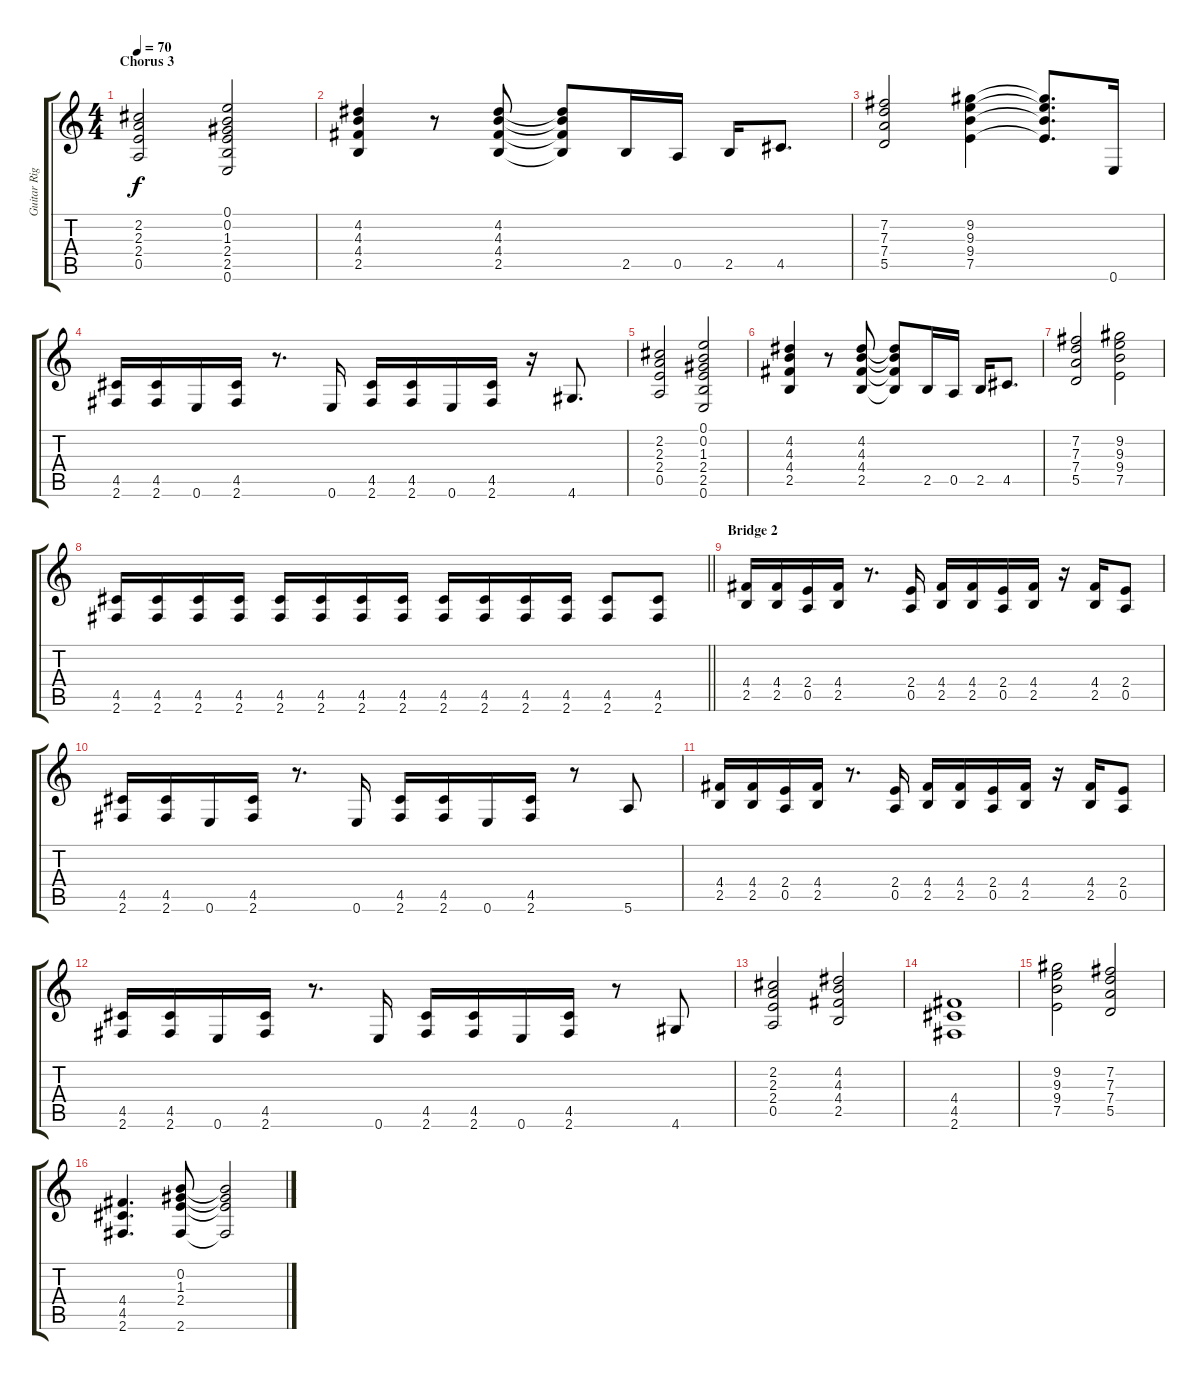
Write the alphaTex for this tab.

\track ("Guitar Right" "Guitar Rig") {instrument overdrivenguitar}
\staff {score tabs}
\tuning (E4 B3 G3 D3 A2 E2) {hide}
\ts (4 4)
\section ("" "Chorus 3")
\tempo 70
\clef g2
\ks c
(2.2 2.3 2.4 0.5).2{dy f} (0.1 0.2 1.3 2.4 2.5 0.6).2 |
(4.2 4.3 4.4 2.5).4 r.8 (4.2 4.3 4.4 2.5).8 (4.2{t} 4.3{t} 4.4{t} 2.5{t}).8 2.5.16 0.5.16 2.5.16 4.5.8{d} |
(7.2 7.3 7.4 5.5).2 (9.2 9.3 9.4 7.5).4 (9.2{t} 9.3{t} 9.4{t} 7.5{t}).8{d} 0.6.16 |
(4.5 2.6).16 (4.5 2.6).16 0.6.16 (4.5 2.6).16 r.8{d} 0.6.16 (4.5 2.6).16 (4.5 2.6).16 0.6.16 (4.5 2.6).16 r.16 4.6.8{d} |
(2.2 2.3 2.4 0.5).2 (0.1 0.2 1.3 2.4 2.5 0.6).2 |
(4.2 4.3 4.4 2.5).4 r.8 (4.2 4.3 4.4 2.5).8 (4.2{t} 4.3{t} 4.4{t} 2.5{t}).8 2.5.16 0.5.16 2.5.16 4.5.8{d} |
(7.2 7.3 7.4 5.5).2 (9.2 9.3 9.4 7.5).2 |
\barLineRight lightlight
(4.5 2.6).16 (4.5 2.6).16 (4.5 2.6).16 (4.5 2.6).16 (4.5 2.6).16 (4.5 2.6).16 (4.5 2.6).16 (4.5 2.6).16 (4.5 2.6).16 (4.5 2.6).16 (4.5 2.6).16 (4.5 2.6).16 (4.5 2.6).8 (4.5 2.6).8 |
\section ("" "Bridge 2")
(4.4 2.5).16 (4.4 2.5).16 (2.4 0.5).16 (4.4 2.5).16 r.8{d} (2.4 0.5).16 (4.4 2.5).16 (4.4 2.5).16 (2.4 0.5).16 (4.4 2.5).16 r.16 (4.4 2.5).16 (2.4 0.5).8 |
(4.5 2.6).16 (4.5 2.6).16 0.6.16 (4.5 2.6).16 r.8{d} 0.6.16 (4.5 2.6).16 (4.5 2.6).16 0.6.16 (4.5 2.6).16 r.8 5.6.8 |
(4.4 2.5).16 (4.4 2.5).16 (2.4 0.5).16 (4.4 2.5).16 r.8{d} (2.4 0.5).16 (4.4 2.5).16 (4.4 2.5).16 (2.4 0.5).16 (4.4 2.5).16 r.16 (4.4 2.5).16 (2.4 0.5).8 |
(4.5 2.6).16 (4.5 2.6).16 0.6.16 (4.5 2.6).16 r.8{d} 0.6.16 (4.5 2.6).16 (4.5 2.6).16 0.6.16 (4.5 2.6).16 r.8 4.6.8 |
(2.2 2.3 2.4 0.5).2 (4.2 4.3 4.4 2.5).2 |
(4.4 4.5 2.6).1 |
(9.2 9.3 9.4 7.5).2 (7.2 7.3 7.4 5.5).2 |
(4.4 4.5 2.6).4{d} (0.2 1.3 2.4 2.6).8 (0.2{t} 1.3{t} 2.4{t} 2.6{t}).2
